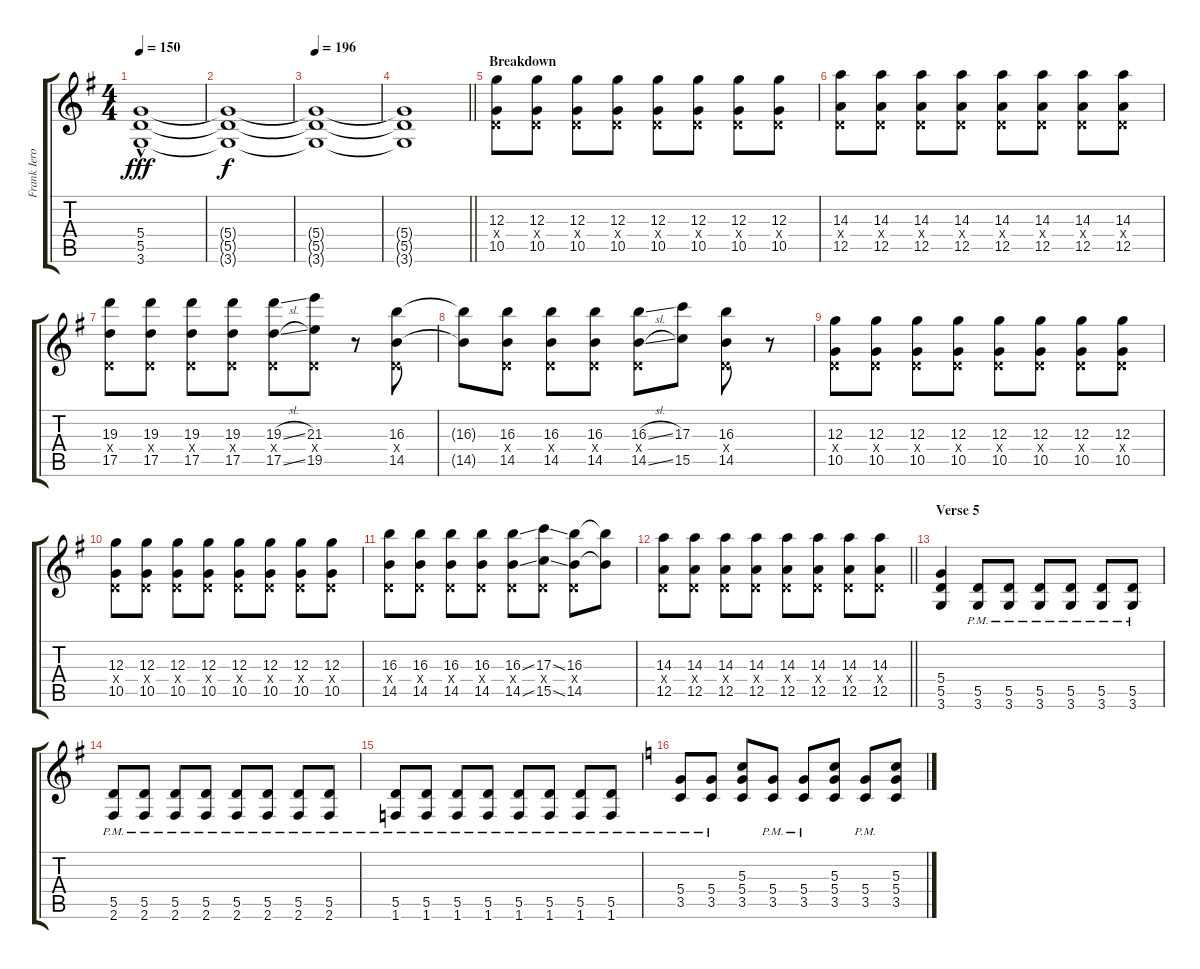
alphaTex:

\track ("Frank Iero Guitarra 2" "Frank Iero") {instrument distortionguitar}
\staff {score tabs}
\tuning (E4 B3 G3 D3 A2 E2) {hide}
\ts (4 4)
\tempo 150
\clef g2
\ks eminor
(5.4{hac} 5.5{hac} 3.6{hac}).1{dy fff} |
(5.4{t} 5.5{t} 3.6{t}).1{dy f} |
\tempo 196
(5.4{t} 5.5{t} 3.6{t}).1 |
\barLineRight lightlight
(5.4{t} 5.5{t} 3.6{t}).1 |
\section ("" "Breakdown")
(12.3 0.4{x} 10.5).8{volume 12} (12.3 0.4{x} 10.5).8 (12.3 0.4{x} 10.5).8 (12.3 0.4{x} 10.5).8 (12.3 0.4{x} 10.5).8 (12.3 0.4{x} 10.5).8 (12.3 0.4{x} 10.5).8 (12.3 0.4{x} 10.5).8 |
(14.3 0.4{x} 12.5).8 (14.3 0.4{x} 12.5).8 (14.3 0.4{x} 12.5).8 (14.3 0.4{x} 12.5).8 (14.3 0.4{x} 12.5).8 (14.3 0.4{x} 12.5).8 (14.3 0.4{x} 12.5).8 (14.3 0.4{x} 12.5).8 |
(19.3 0.4{x} 17.5).8 (19.3 0.4{x} 17.5).8 (19.3 0.4{x} 17.5).8 (19.3 0.4{x} 17.5).8 (19.3{sl} 0.4{x} 17.5{sl}).8 (21.3 0.4{x} 19.5).8 r.8 (16.3 0.4{x} 14.5).8 |
(16.3{t} 14.5{t}).8 (16.3 0.4{x} 14.5).8 (16.3 0.4{x} 14.5).8 (16.3 0.4{x} 14.5).8 (16.3{sl} 0.4{x} 14.5{sl}).8 (17.3 15.5).8 (16.3 0.4{x} 14.5).8 r.8 |
(12.3 0.4{x} 10.5).8 (12.3 0.4{x} 10.5).8 (12.3 0.4{x} 10.5).8 (12.3 0.4{x} 10.5).8 (12.3 0.4{x} 10.5).8 (12.3 0.4{x} 10.5).8 (12.3 0.4{x} 10.5).8 (12.3 0.4{x} 10.5).8 |
(12.3 0.4{x} 10.5).8 (12.3 0.4{x} 10.5).8 (12.3 0.4{x} 10.5).8 (12.3 0.4{x} 10.5).8 (12.3 0.4{x} 10.5).8 (12.3 0.4{x} 10.5).8 (12.3 0.4{x} 10.5).8 (12.3 0.4{x} 10.5).8 |
(16.3 0.4{x} 14.5).8 (16.3 0.4{x} 14.5).8 (16.3 0.4{x} 14.5).8 (16.3 0.4{x} 14.5).8 (16.3{ss} 0.4{x} 14.5{ss}).8 (17.3{ss} 0.4{x} 15.5{ss}).8 (16.3 0.4{x} 14.5).8 (16.3{t} 14.5{t}).8 |
\barLineRight lightlight
(14.3 0.4{x} 12.5).8 (14.3 0.4{x} 12.5).8 (14.3 0.4{x} 12.5).8 (14.3 0.4{x} 12.5).8 (14.3 0.4{x} 12.5).8 (14.3 0.4{x} 12.5).8 (14.3 0.4{x} 12.5).8 (14.3 0.4{x} 12.5).8 |
\section ("" "Verse 5")
(5.4 5.5 3.6).4 (5.5{pm} 3.6{pm}).8 (5.5{pm} 3.6{pm}).8 (5.5{pm} 3.6{pm}).8 (5.5{pm} 3.6{pm}).8 (5.5{pm} 3.6{pm}).8 (5.5{pm} 3.6{pm}).8 |
(5.5{pm} 2.6{pm}).8 (5.5{pm} 2.6{pm}).8 (5.5{pm} 2.6{pm}).8 (5.5{pm} 2.6{pm}).8 (5.5{pm} 2.6{pm}).8 (5.5{pm} 2.6{pm}).8 (5.5{pm} 2.6{pm}).8 (5.5{pm} 2.6{pm}).8 |
(5.5{pm} 1.6{pm}).8 (5.5{pm} 1.6{pm}).8 (5.5{pm} 1.6{pm}).8 (5.5{pm} 1.6{pm}).8 (5.5{pm} 1.6{pm}).8 (5.5{pm} 1.6{pm}).8 (5.5{pm} 1.6{pm}).8 (5.5{pm} 1.6{pm}).8 |
\ks c
(5.4{pm} 3.5{pm}).8 (5.4{pm} 3.5{pm}).8 (5.3 5.4 3.5).8 (5.4{pm} 3.5{pm}).8 (5.4{pm} 3.5{pm}).8 (5.3 5.4 3.5).8 (5.4{pm} 3.5{pm}).8 (5.3 5.4 3.5).8
